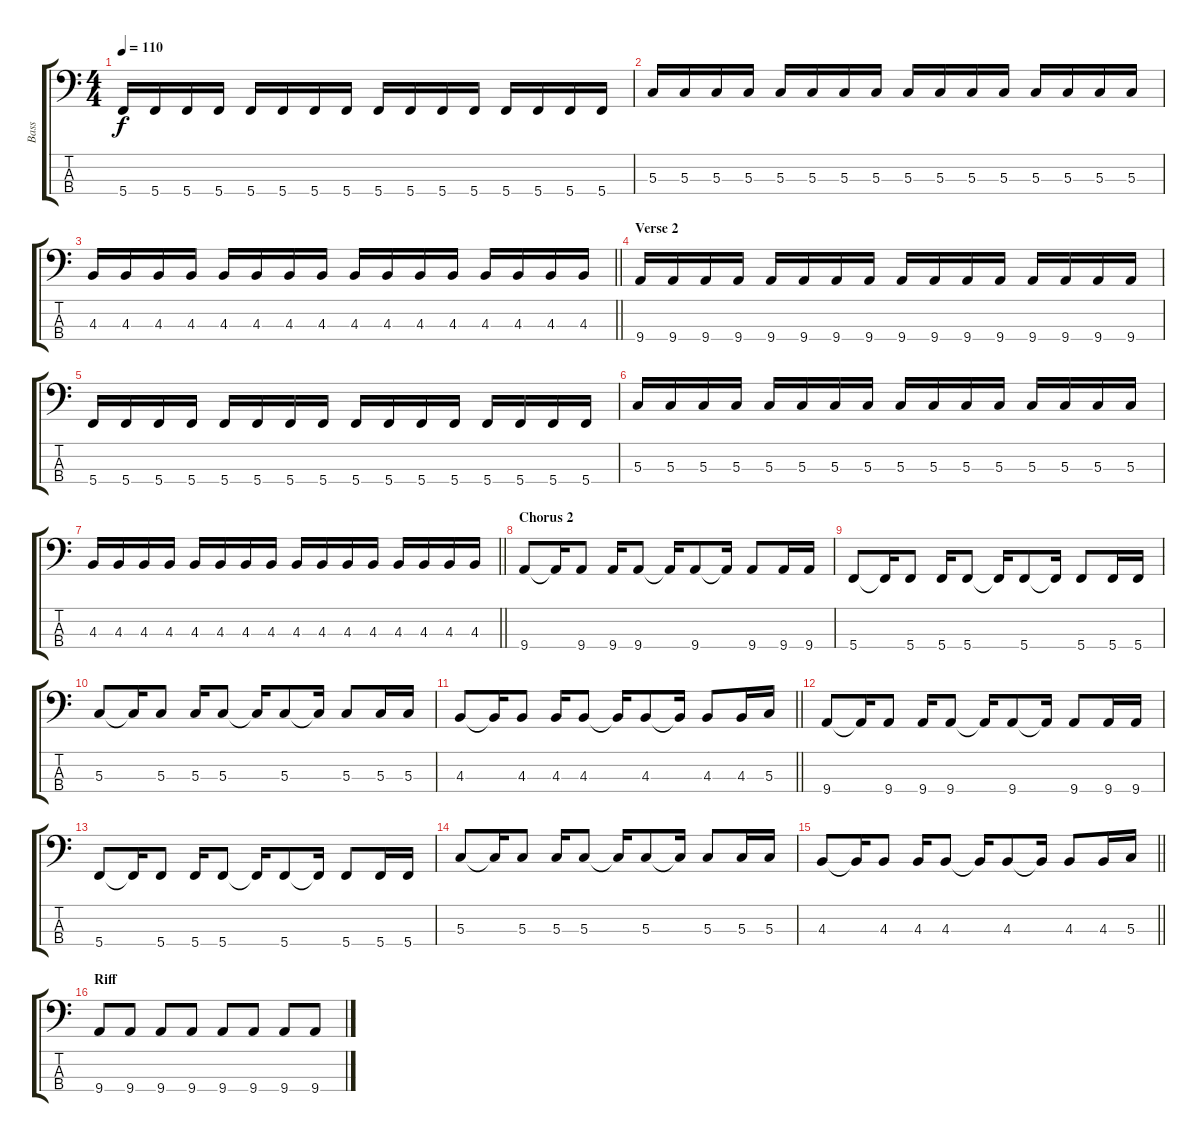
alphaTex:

\track ("Bass" "Bass") {instrument slapbass2}
\staff {score tabs}
\tuning (F2 C2 G1 C1) {hide}
\ts (4 4)
\tempo 110
\clef f4
\ks c
5.4.16{dy f} 5.4.16 5.4.16 5.4.16 5.4.16 5.4.16 5.4.16 5.4.16 5.4.16 5.4.16 5.4.16 5.4.16 5.4.16 5.4.16 5.4.16 5.4.16 |
5.3.16 5.3.16 5.3.16 5.3.16 5.3.16 5.3.16 5.3.16 5.3.16 5.3.16 5.3.16 5.3.16 5.3.16 5.3.16 5.3.16 5.3.16 5.3.16 |
\barLineRight lightlight
4.3.16 4.3.16 4.3.16 4.3.16 4.3.16 4.3.16 4.3.16 4.3.16 4.3.16 4.3.16 4.3.16 4.3.16 4.3.16 4.3.16 4.3.16 4.3.16 |
\section ("" "Verse 2")
9.4.16 9.4.16 9.4.16 9.4.16 9.4.16 9.4.16 9.4.16 9.4.16 9.4.16 9.4.16 9.4.16 9.4.16 9.4.16 9.4.16 9.4.16 9.4.16 |
5.4.16 5.4.16 5.4.16 5.4.16 5.4.16 5.4.16 5.4.16 5.4.16 5.4.16 5.4.16 5.4.16 5.4.16 5.4.16 5.4.16 5.4.16 5.4.16 |
5.3.16 5.3.16 5.3.16 5.3.16 5.3.16 5.3.16 5.3.16 5.3.16 5.3.16 5.3.16 5.3.16 5.3.16 5.3.16 5.3.16 5.3.16 5.3.16 |
\barLineRight lightlight
4.3.16 4.3.16 4.3.16 4.3.16 4.3.16 4.3.16 4.3.16 4.3.16 4.3.16 4.3.16 4.3.16 4.3.16 4.3.16 4.3.16 4.3.16 4.3.16 |
\section ("" "Chorus 2")
9.4.8 9.4{t}.16 9.4.8 9.4.16 9.4.8 9.4{t}.16 9.4.8 9.4{t}.16 9.4.8 9.4.16 9.4.16 |
5.4.8 5.4{t}.16 5.4.8 5.4.16 5.4.8 5.4{t}.16 5.4.8 5.4{t}.16 5.4.8 5.4.16 5.4.16 |
5.3.8 5.3{t}.16 5.3.8 5.3.16 5.3.8 5.3{t}.16 5.3.8 5.3{t}.16 5.3.8 5.3.16 5.3.16 |
\barLineRight lightlight
4.3.8 4.3{t}.16 4.3.8 4.3.16 4.3.8 4.3{t}.16 4.3.8 4.3{t}.16 4.3.8 4.3.16 5.3.16 |
9.4.8 9.4{t}.16 9.4.8 9.4.16 9.4.8 9.4{t}.16 9.4.8 9.4{t}.16 9.4.8 9.4.16 9.4.16 |
5.4.8 5.4{t}.16 5.4.8 5.4.16 5.4.8 5.4{t}.16 5.4.8 5.4{t}.16 5.4.8 5.4.16 5.4.16 |
5.3.8 5.3{t}.16 5.3.8 5.3.16 5.3.8 5.3{t}.16 5.3.8 5.3{t}.16 5.3.8 5.3.16 5.3.16 |
\barLineRight lightlight
4.3.8 4.3{t}.16 4.3.8 4.3.16 4.3.8 4.3{t}.16 4.3.8 4.3{t}.16 4.3.8 4.3.16 5.3.16 |
\section ("" "Riff")
9.4.8 9.4.8 9.4.8 9.4.8 9.4.8 9.4.8 9.4.8 9.4.8
